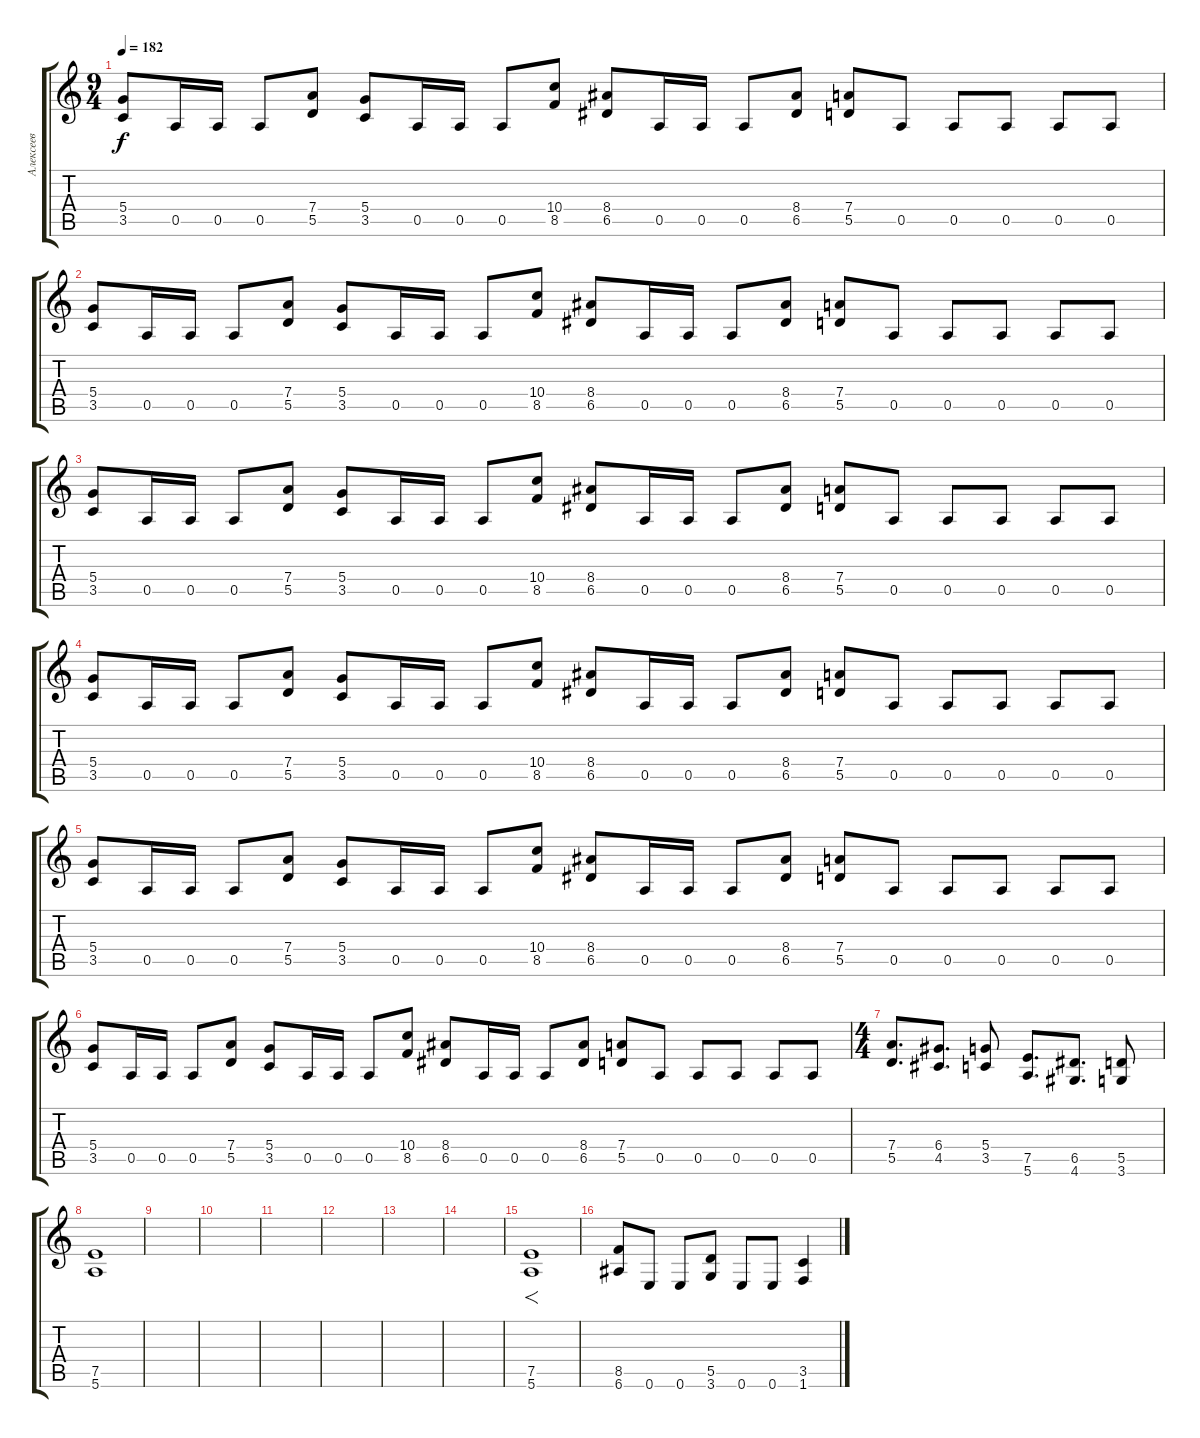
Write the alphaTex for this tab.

\track ("Алексеев" "Алексеев") {instrument distortionguitar}
\staff {score tabs}
\tuning (E4 B3 G3 D3 A2 E2) {hide}
\ts (9 4)
\tempo 182
\clef g2
\ks c
(5.4 3.5).8{dy f} 0.5.16 0.5.16 0.5.8 (7.4 5.5).8 (5.4 3.5).8 0.5.16 0.5.16 0.5.8 (10.4 8.5).8 (8.4 6.5).8 0.5.16 0.5.16 0.5.8 (8.4 6.5).8 (7.4 5.5).8 0.5.8 0.5.8 0.5.8 0.5.8 0.5.8 |
(5.4 3.5).8 0.5.16 0.5.16 0.5.8 (7.4 5.5).8 (5.4 3.5).8 0.5.16 0.5.16 0.5.8 (10.4 8.5).8 (8.4 6.5).8 0.5.16 0.5.16 0.5.8 (8.4 6.5).8 (7.4 5.5).8 0.5.8 0.5.8 0.5.8 0.5.8 0.5.8 |
(5.4 3.5).8 0.5.16 0.5.16 0.5.8 (7.4 5.5).8 (5.4 3.5).8 0.5.16 0.5.16 0.5.8 (10.4 8.5).8 (8.4 6.5).8 0.5.16 0.5.16 0.5.8 (8.4 6.5).8 (7.4 5.5).8 0.5.8 0.5.8 0.5.8 0.5.8 0.5.8 |
(5.4 3.5).8 0.5.16 0.5.16 0.5.8 (7.4 5.5).8 (5.4 3.5).8 0.5.16 0.5.16 0.5.8 (10.4 8.5).8 (8.4 6.5).8 0.5.16 0.5.16 0.5.8 (8.4 6.5).8 (7.4 5.5).8 0.5.8 0.5.8 0.5.8 0.5.8 0.5.8 |
(5.4 3.5).8 0.5.16 0.5.16 0.5.8 (7.4 5.5).8 (5.4 3.5).8 0.5.16 0.5.16 0.5.8 (10.4 8.5).8 (8.4 6.5).8 0.5.16 0.5.16 0.5.8 (8.4 6.5).8 (7.4 5.5).8 0.5.8 0.5.8 0.5.8 0.5.8 0.5.8 |
(5.4 3.5).8 0.5.16 0.5.16 0.5.8 (7.4 5.5).8 (5.4 3.5).8 0.5.16 0.5.16 0.5.8 (10.4 8.5).8 (8.4 6.5).8 0.5.16 0.5.16 0.5.8 (8.4 6.5).8 (7.4 5.5).8 0.5.8 0.5.8 0.5.8 0.5.8 0.5.8 |
\ts (4 4)
(7.4 5.5).8{d} (6.4 4.5).8{d} (5.4 3.5).8 (7.5 5.6).8{d} (6.5 4.6).8{d} (5.5 3.6).8 |
(7.5 5.6).1 |
|
|
|
|
|
|
(7.5 5.6).1{f} |
(8.5 6.6).8 0.6.8 0.6.8 (5.5 3.6).8 0.6.8 0.6.8 (3.5 1.6).4
